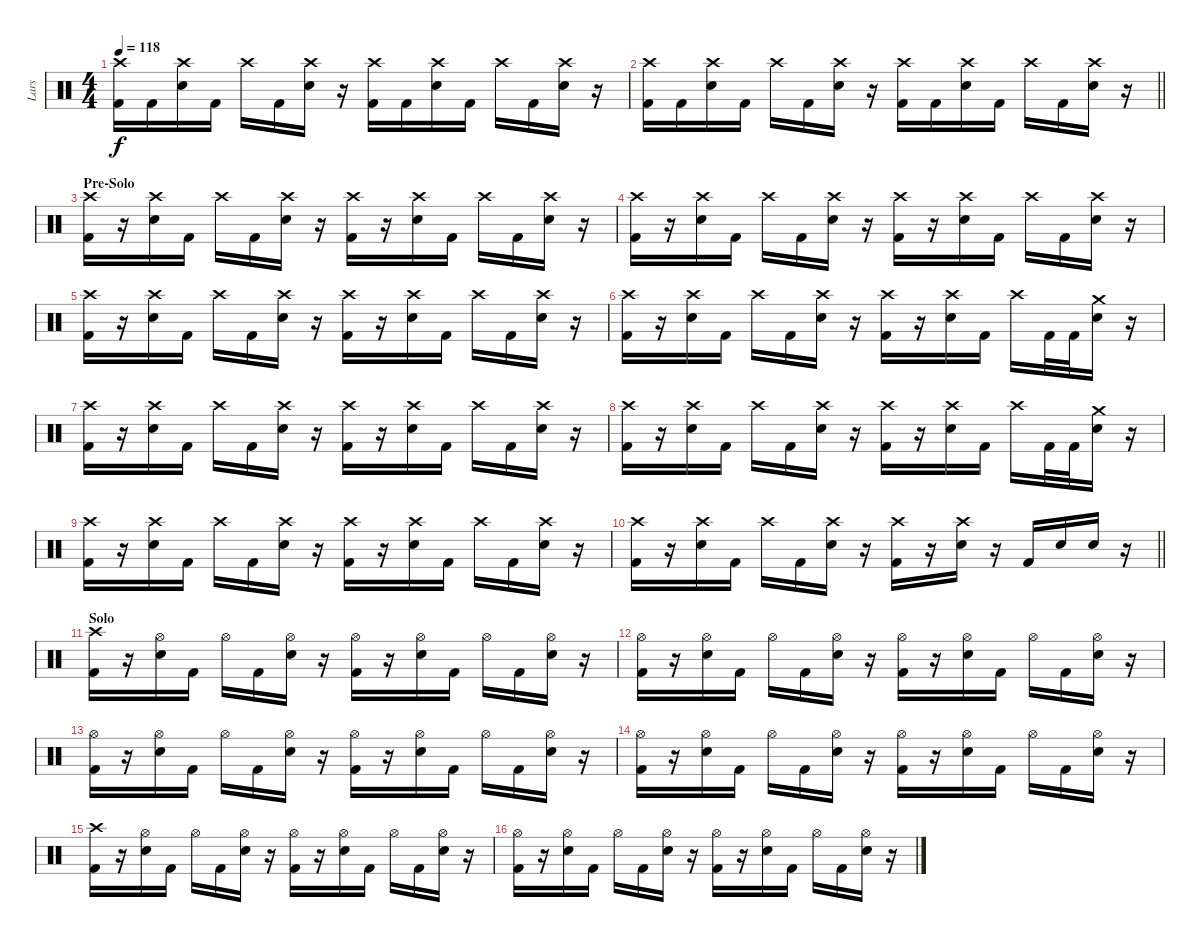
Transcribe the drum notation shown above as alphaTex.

\track ("Lars" "Lars") {solo instrument percussion}
\staff {score}
\articulation defaults
\ts (4 4)
\tempo 118
\clef neutral
\ks c
("Crash high (hit)" "Kick (hit) 2").16{dy f} "Kick (hit) 2".16 ("Crash high (hit)" "Electric Snare (hit)").16 "Kick (hit) 2".16 "Crash high (hit)".16 "Kick (hit) 2".16 ("Crash high (hit)" "Electric Snare (hit)").16 r.16 ("Crash high (hit)" "Kick (hit) 2").16 "Kick (hit) 2".16 ("Crash high (hit)" "Electric Snare (hit)").16 "Kick (hit) 2".16 "Crash high (hit)".16 "Kick (hit) 2".16 ("Crash high (hit)" "Electric Snare (hit)").16 r.16 |
\barLineRight lightlight
("Crash high (hit)" "Kick (hit) 2").16 "Kick (hit) 2".16 ("Crash high (hit)" "Electric Snare (hit)").16 "Kick (hit) 2".16 "Crash high (hit)".16 "Kick (hit) 2".16 ("Crash high (hit)" "Electric Snare (hit)").16 r.16 ("Crash high (hit)" "Kick (hit) 2").16 "Kick (hit) 2".16 ("Crash high (hit)" "Electric Snare (hit)").16 "Kick (hit) 2".16 "Crash high (hit)".16 "Kick (hit) 2".16 ("Crash high (hit)" "Electric Snare (hit)").16 r.16 |
\section ("" "Pre-Solo")
("Crash high (hit)" "Kick (hit) 2").16 r.16 ("Crash high (hit)" "Electric Snare (hit)").16 "Kick (hit) 2".16 "Crash high (hit)".16 "Kick (hit) 2".16 ("Crash high (hit)" "Electric Snare (hit)").16 r.16 ("Crash high (hit)" "Kick (hit) 2").16 r.16 ("Crash high (hit)" "Electric Snare (hit)").16 "Kick (hit) 2".16 "Crash high (hit)".16 "Kick (hit) 2".16 ("Crash high (hit)" "Electric Snare (hit)").16 r.16 |
("Crash high (hit)" "Kick (hit) 2").16 r.16 ("Crash high (hit)" "Electric Snare (hit)").16 "Kick (hit) 2".16 "Crash high (hit)".16 "Kick (hit) 2".16 ("Crash high (hit)" "Electric Snare (hit)").16 r.16 ("Crash high (hit)" "Kick (hit) 2").16 r.16 ("Crash high (hit)" "Electric Snare (hit)").16 "Kick (hit) 2".16 "Crash high (hit)".16 "Kick (hit) 2".16 ("Crash high (hit)" "Electric Snare (hit)").16 r.16 |
("Crash high (hit)" "Kick (hit) 2").16 r.16 ("Crash high (hit)" "Electric Snare (hit)").16 "Kick (hit) 2".16 "Crash high (hit)".16 "Kick (hit) 2".16 ("Crash high (hit)" "Electric Snare (hit)").16 r.16 ("Crash high (hit)" "Kick (hit) 2").16 r.16 ("Crash high (hit)" "Electric Snare (hit)").16 "Kick (hit) 2".16 "Crash high (hit)".16 "Kick (hit) 2".16 ("Crash high (hit)" "Electric Snare (hit)").16 r.16 |
("Crash high (hit)" "Kick (hit) 2").16 r.16 ("Crash high (hit)" "Electric Snare (hit)").16 "Kick (hit) 2".16 "Crash high (hit)".16 "Kick (hit) 2".16 ("Crash high (hit)" "Electric Snare (hit)").16 r.16 ("Crash high (hit)" "Kick (hit) 2").16 r.16 ("Crash high (hit)" "Electric Snare (hit)").16 "Kick (hit) 2".16 "Crash high (hit)".16 "Kick (hit) 2".32 "Kick (hit) 2".32 ("Crash medium (hit)" "Electric Snare (hit)").16 r.16 |
("Crash high (hit)" "Kick (hit) 2").16 r.16 ("Crash high (hit)" "Electric Snare (hit)").16 "Kick (hit) 2".16 "Crash high (hit)".16 "Kick (hit) 2".16 ("Crash high (hit)" "Electric Snare (hit)").16 r.16 ("Crash high (hit)" "Kick (hit) 2").16 r.16 ("Crash high (hit)" "Electric Snare (hit)").16 "Kick (hit) 2".16 "Crash high (hit)".16 "Kick (hit) 2".16 ("Crash high (hit)" "Electric Snare (hit)").16 r.16 |
("Crash high (hit)" "Kick (hit) 2").16 r.16 ("Crash high (hit)" "Electric Snare (hit)").16 "Kick (hit) 2".16 "Crash high (hit)".16 "Kick (hit) 2".16 ("Crash high (hit)" "Electric Snare (hit)").16 r.16 ("Crash high (hit)" "Kick (hit) 2").16 r.16 ("Crash high (hit)" "Electric Snare (hit)").16 "Kick (hit) 2".16 "Crash high (hit)".16 "Kick (hit) 2".32 "Kick (hit) 2".32 ("Crash medium (hit)" "Electric Snare (hit)").16 r.16 |
("Crash high (hit)" "Kick (hit) 2").16 r.16 ("Crash high (hit)" "Electric Snare (hit)").16 "Kick (hit) 2".16 "Crash high (hit)".16 "Kick (hit) 2".16 ("Crash high (hit)" "Electric Snare (hit)").16 r.16 ("Crash high (hit)" "Kick (hit) 2").16 r.16 ("Crash high (hit)" "Electric Snare (hit)").16 "Kick (hit) 2".16 "Crash high (hit)".16 "Kick (hit) 2".16 ("Crash high (hit)" "Electric Snare (hit)").16 r.16 |
\barLineRight lightlight
("Crash high (hit)" "Kick (hit) 2").16 r.16 ("Crash high (hit)" "Electric Snare (hit)").16 "Kick (hit) 2".16 "Crash high (hit)".16 "Kick (hit) 2".16 ("Crash high (hit)" "Electric Snare (hit)").16 r.16 ("Crash high (hit)" "Kick (hit) 2").16 r.16 ("Crash high (hit)" "Electric Snare (hit)").16 r.16 "Kick (hit) 2".16 "Electric Snare (hit)".16 "Electric Snare (hit)".16 r.16 |
\section ("" "Solo")
("Crash high (hit)" "Kick (hit) 2").16 r.16 ("Hi-Hat (open)" "Electric Snare (hit)").16 "Kick (hit) 2".16 "Hi-Hat (open)".16 "Kick (hit) 2".16 ("Hi-Hat (open)" "Electric Snare (hit)").16 r.16 ("Hi-Hat (open)" "Kick (hit) 2").16 r.16 ("Hi-Hat (open)" "Electric Snare (hit)").16 "Kick (hit) 2".16 "Hi-Hat (open)".16 "Kick (hit) 2".16 ("Hi-Hat (open)" "Electric Snare (hit)").16 r.16 |
("Hi-Hat (open)" "Kick (hit) 2").16 r.16 ("Hi-Hat (open)" "Electric Snare (hit)").16 "Kick (hit) 2".16 "Hi-Hat (open)".16 "Kick (hit) 2".16 ("Hi-Hat (open)" "Electric Snare (hit)").16 r.16 ("Hi-Hat (open)" "Kick (hit) 2").16 r.16 ("Hi-Hat (open)" "Electric Snare (hit)").16 "Kick (hit) 2".16 "Hi-Hat (open)".16 "Kick (hit) 2".16 ("Hi-Hat (open)" "Electric Snare (hit)").16 r.16 |
("Hi-Hat (open)" "Kick (hit) 2").16 r.16 ("Hi-Hat (open)" "Electric Snare (hit)").16 "Kick (hit) 2".16 "Hi-Hat (open)".16 "Kick (hit) 2".16 ("Hi-Hat (open)" "Electric Snare (hit)").16 r.16 ("Hi-Hat (open)" "Kick (hit) 2").16 r.16 ("Hi-Hat (open)" "Electric Snare (hit)").16 "Kick (hit) 2".16 "Hi-Hat (open)".16 "Kick (hit) 2".16 ("Hi-Hat (open)" "Electric Snare (hit)").16 r.16 |
("Hi-Hat (open)" "Kick (hit) 2").16 r.16 ("Hi-Hat (open)" "Electric Snare (hit)").16 "Kick (hit) 2".16 "Hi-Hat (open)".16 "Kick (hit) 2".16 ("Hi-Hat (open)" "Electric Snare (hit)").16 r.16 ("Hi-Hat (open)" "Kick (hit) 2").16 r.16 ("Hi-Hat (open)" "Electric Snare (hit)").16 "Kick (hit) 2".16 "Hi-Hat (open)".16 "Kick (hit) 2".16 ("Hi-Hat (open)" "Electric Snare (hit)").16 r.16 |
("Crash high (hit)" "Kick (hit) 2").16 r.16 ("Hi-Hat (open)" "Electric Snare (hit)").16 "Kick (hit) 2".16 "Hi-Hat (open)".16 "Kick (hit) 2".16 ("Hi-Hat (open)" "Electric Snare (hit)").16 r.16 ("Hi-Hat (open)" "Kick (hit) 2").16 r.16 ("Hi-Hat (open)" "Electric Snare (hit)").16 "Kick (hit) 2".16 "Hi-Hat (open)".16 "Kick (hit) 2".16 ("Hi-Hat (open)" "Electric Snare (hit)").16 r.16 |
("Hi-Hat (open)" "Kick (hit) 2").16 r.16 ("Hi-Hat (open)" "Electric Snare (hit)").16 "Kick (hit) 2".16 "Hi-Hat (open)".16 "Kick (hit) 2".16 ("Hi-Hat (open)" "Electric Snare (hit)").16 r.16 ("Hi-Hat (open)" "Kick (hit) 2").16 r.16 ("Hi-Hat (open)" "Electric Snare (hit)").16 "Kick (hit) 2".16 "Hi-Hat (open)".16 "Kick (hit) 2".16 ("Hi-Hat (open)" "Electric Snare (hit)").16 r.16
